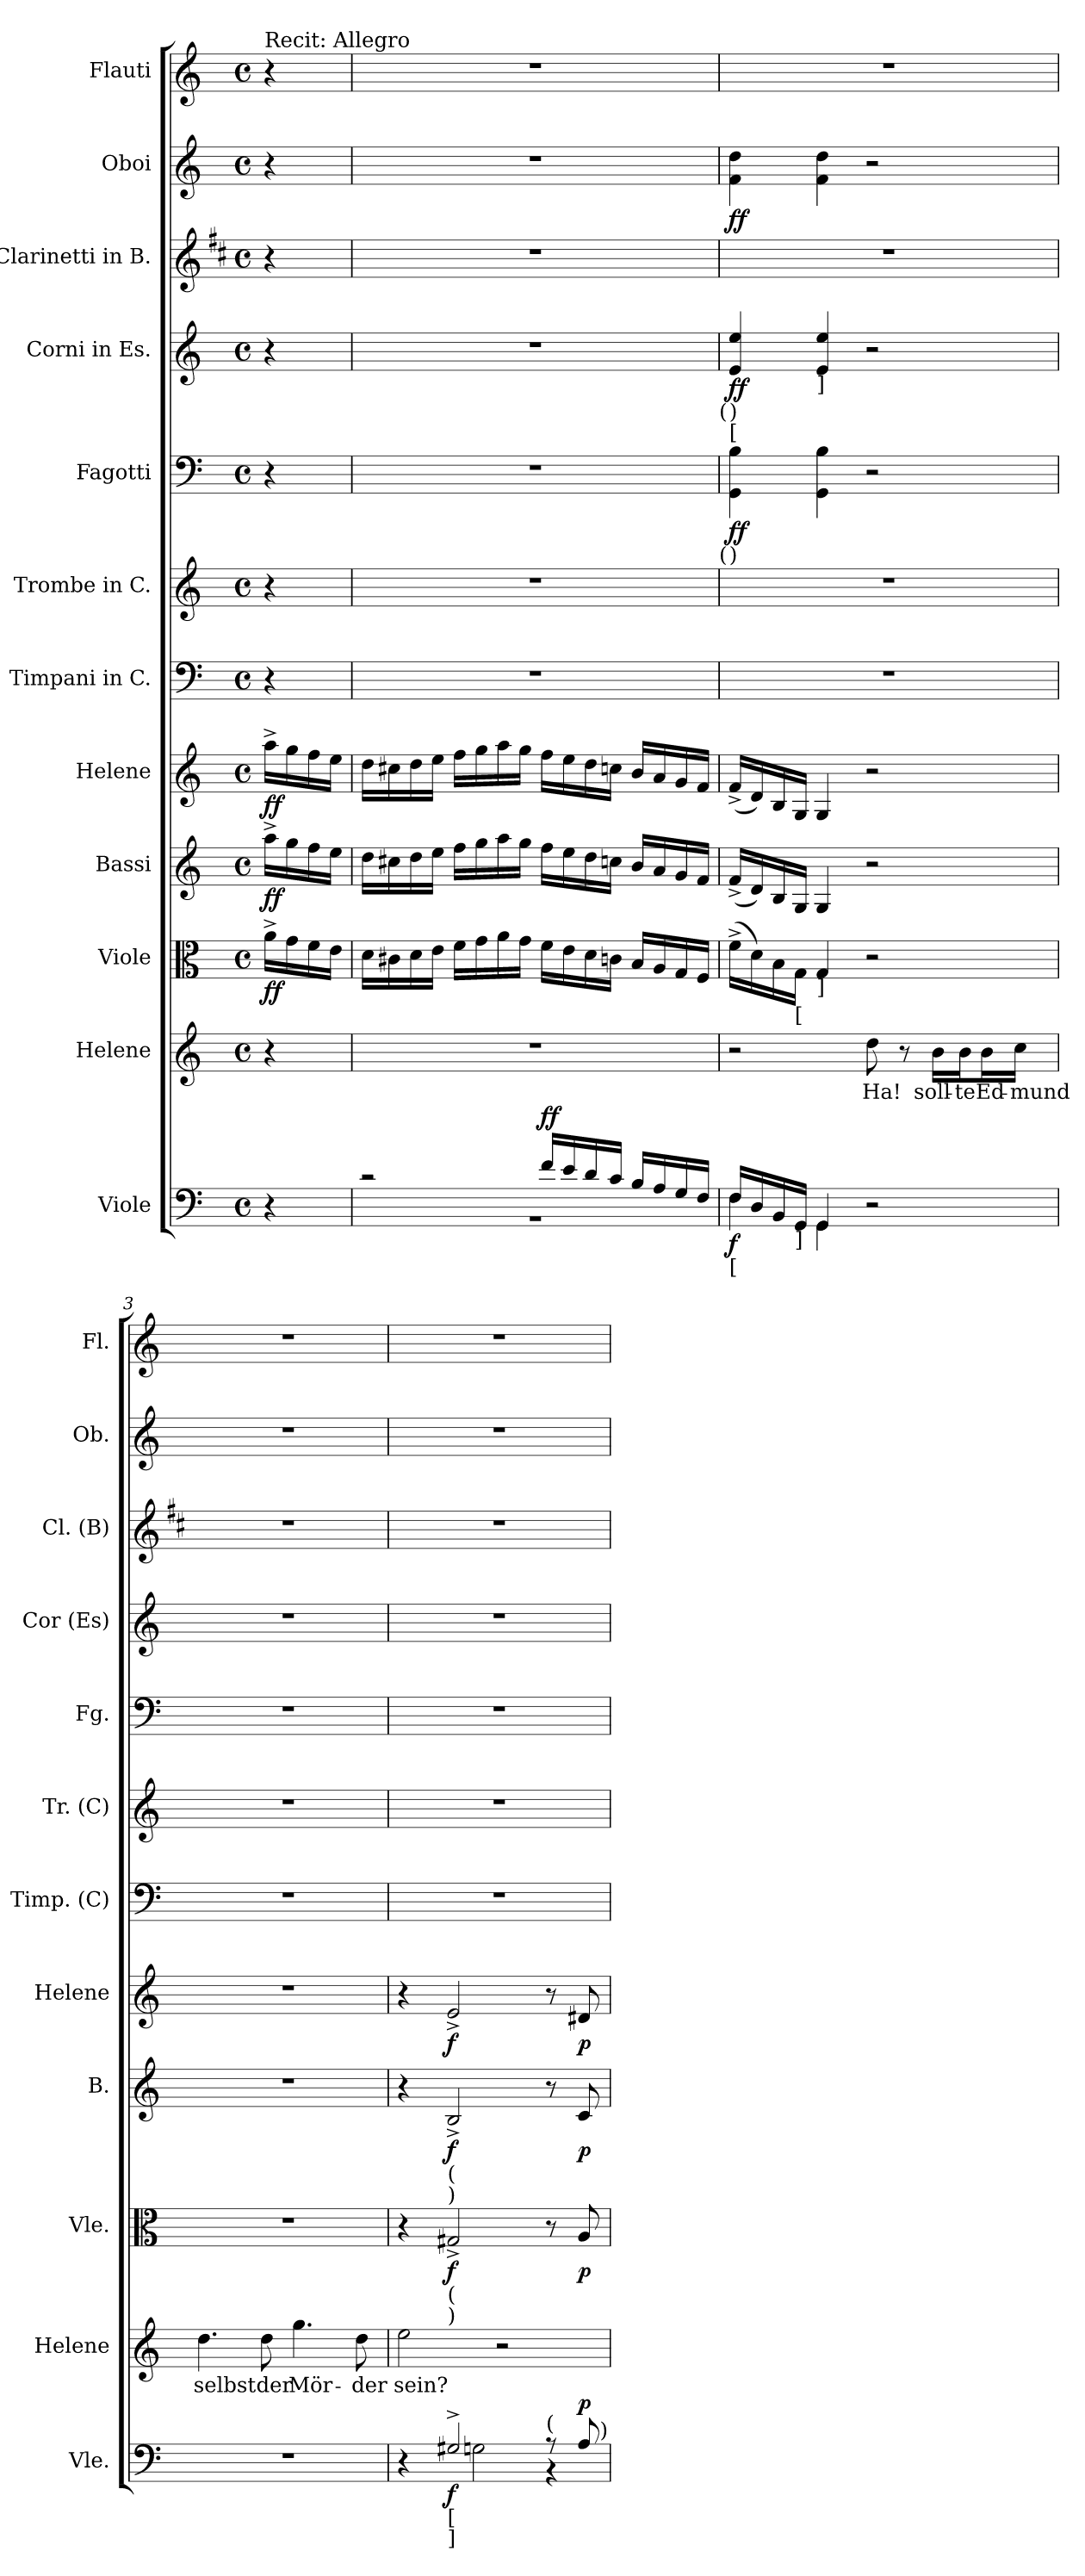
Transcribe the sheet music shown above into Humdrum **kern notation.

**kern	**dynam	**kern	**text	**kern	**dynam	**kern	**dynam	**kern	**dynam	**kern	**kern	**kern	**dynam	**kern	**dynam	**kern	**kern	**dynam	**kern
*part12	*part12	*part11	*part11	*part10	*part10	*part9	*part9	*part8	*part8	*part7	*part6	*part5	*part5	*part4	*part4	*part3	*part2	*part2	*part1
*staff12	*staff12	*staff11	*staff11	*staff10	*staff10	*staff9	*staff9	*staff8	*staff8	*staff7	*staff6	*staff5	*staff5	*staff4	*staff4	*staff3	*staff2	*staff2	*staff1
*I"Viole	*	*I"Helene	*	*I"Viole	*	*I"Bassi	*	*I"Helene	*	*I"Timpani in C.	*I"Trombe in C.	*I"Fagotti	*	*I"Corni in Es.	*	*I"Clarinetti in B.	*I"Oboi	*	*I"Flauti
*I'Vle.	*	*I'Helene	*	*I'Vle.	*	*I'B.	*	*I'Helene	*	*I'Timp. (C)	*I'Tr. (C)	*I'Fg.	*	*I'Cor (Es)	*	*I'Cl. (B)	*I'Ob.	*	*I'Fl.
*clefF4	*	*clefG2	*	*clefC3	*	*clefG2	*	*clefG2	*	*clefF4	*clefG2	*clefF4	*	*clefG2	*	*clefG2	*clefG2	*	*clefG2
*	*	*	*	*	*	*	*	*	*	*	*	*	*	*ITrd4c7	*	*ITrd1c2	*	*	*
*k[]	*	*k[]	*	*k[]	*	*k[]	*	*k[]	*	*k[]	*k[]	*k[]	*	*k[b-]	*	*k[]	*k[]	*	*k[]
*C:	*	*C:	*	*C:	*	*C:	*	*C:	*	*C:	*C:	*C:	*	*F:	*	*C:	*C:	*	*C:
*M4/4	*	*M4/4	*	*M4/4	*	*M4/4	*	*M4/4	*	*M4/4	*M4/4	*M4/4	*	*M4/4	*	*M4/4	*M4/4	*	*M4/4
*met(c)	*	*met(c)	*	*met(c)	*	*met(c)	*	*met(c)	*	*met(c)	*met(c)	*met(c)	*	*met(c)	*	*met(c)	*met(c)	*	*met(c)
=	=	=	=	=	=	=	=	=	=	=	=	=	=	=	=	=	=	=	=
!	!	!	!	!	!	!	!	!	!	!	!	!	!	!	!	!	!	!	!LO:TX:t=Recit&colon; Allegro
!	!	!	!	!	!LO:DY:b	!	!LO:DY:b	!	!LO:DY:b	!	!	!	!	!	!	!	!	!	!
4r	.	4r	.	16a^>\LL	ff	16aa^>\LL	ff	16aa^>\LL	ff	4r	4r	4r	.	4r	.	4r	4r	.	4r
.	.	.	.	16g\	.	16gg\	.	16gg\	.	.	.	.	.	.	.	.	.	.	.
.	.	.	.	16f\	.	16ff\	.	16ff\	.	.	.	.	.	.	.	.	.	.	.
.	.	.	.	16e\JJ	.	16ee\JJ	.	16ee\JJ	.	.	.	.	.	.	.	.	.	.	.
=1	=1	=1	=1	=1	=1	=1	=1	=1	=1	=1	=1	=1	=1	=1	=1	=1	=1	=1	=1
*^	*	*	*	*	*	*	*	*	*	*	*	*	*	*	*	*	*	*	*
2r	1r	.	1r	.	16d\LL	.	16dd\LL	.	16dd\LL	.	1r	1r	1r	.	1r	.	1r	1r	.	1r
.	.	.	.	.	16c#\	.	16cc#\	.	16cc#\	.	.	.	.	.	.	.	.	.	.	.
.	.	.	.	.	16d\	.	16dd\	.	16dd\	.	.	.	.	.	.	.	.	.	.	.
.	.	.	.	.	16e\JJ	.	16ee\JJ	.	16ee\JJ	.	.	.	.	.	.	.	.	.	.	.
.	.	.	.	.	16f\LL	.	16ff\LL	.	16ff\LL	.	.	.	.	.	.	.	.	.	.	.
.	.	.	.	.	16g\	.	16gg\	.	16gg\	.	.	.	.	.	.	.	.	.	.	.
.	.	.	.	.	16a\	.	16aa\	.	16aa\	.	.	.	.	.	.	.	.	.	.	.
.	.	.	.	.	16g\JJ	.	16gg\JJ	.	16gg\JJ	.	.	.	.	.	.	.	.	.	.	.
!	!	!LO:DY:a	!	!	!	!	!	!	!	!	!	!	!	!	!	!	!	!	!	!
16f/LL	.	ff	.	.	16f\LL	.	16ff\LL	.	16ff\LL	.	.	.	.	.	.	.	.	.	.	.
16e/	.	.	.	.	16e\	.	16ee\	.	16ee\	.	.	.	.	.	.	.	.	.	.	.
16d/	.	.	.	.	16d\	.	16dd\	.	16dd\	.	.	.	.	.	.	.	.	.	.	.
16c/JJ	.	.	.	.	16cn\JJ	.	16ccn\JJ	.	16ccn\JJ	.	.	.	.	.	.	.	.	.	.	.
16B/LL	.	.	.	.	16B/LL	.	16b/LL	.	16b/LL	.	.	.	.	.	.	.	.	.	.	.
16A/	.	.	.	.	16A/	.	16a/	.	16a/	.	.	.	.	.	.	.	.	.	.	.
16G/	.	.	.	.	16G/	.	16g/	.	16g/	.	.	.	.	.	.	.	.	.	.	.
16F/JJ	.	.	.	.	16F/JJ	.	16f/JJ	.	16f/JJ	.	.	.	.	.	.	.	.	.	.	.
!	!	!	!	!	!	!	!	!	!	!	!	!	!	!	!LO:TX:b:t=(	!	!	!	!	!
!	!	!	!	!	!	!	!	!	!	!	!	!LO:TX:a:t=(	!	!	!	!	!	!	!	!
=2	=2	=2	=2	=2	=2	=2	=2	=2	=2	=2	=2	=2	=2	=2	=2	=2	=2	=2	=2	=2
!	!	!	!	!	!	!	!	!	!	!	!	!	!	!	!LO:TX:b:t=)	!	!	!	!	!
!	!	!	!	!	!	!	!	!	!	!	!	!	!	!	!LO:TX:b:t=[	!	!	!	!	!
!	!	!	!	!	!	!	!	!	!	!	!	!LO:TX:a:t=)	!	!	!	!	!	!	!	!
!LO:TX:b:t=[	!	!	!	!	!	!	!	!	!	!	!	!	!	!	!	!	!	!	!	!
!	!	!LO:DY:b	!	!	!	!	!	!	!	!	!	!	!	!LO:DY:b	!	!LO:DY:b	!	!	!LO:DY:b	!
16F/LL	4F\)	f	2r	.	(>16f^>\LL	.	(<16f^</LL	.	(<16f^</LL	.	1r	1r	4GG 4B	ff	4A 4a	ff	1r	4f\ 4dd\	ff	1r
16D/	.	.	.	.	16d\)	.	16d/)	.	16d/)	.	.	.	.	.	.	.	.	.	.	.
16BB/	.	.	.	.	16B\	.	16B/	.	16B/	.	.	.	.	.	.	.	.	.	.	.
!	!	!	!	!	!LO:TX:b:t=[	!	!	!	!	!	!	!	!	!	!	!	!	!	!	!
!LO:TX:b:t=]	!	!	!	!	!	!	!	!	!	!	!	!	!	!	!	!	!	!	!	!
(<16GG/JJ	.	.	.	.	16G\JJ	.	16G/JJ	.	16G/JJ	.	.	.	.	.	.	.	.	.	.	.
!	!	!	!	!	!	!	!	!	!	!	!	!	!	!	!LO:TX:b:t=]	!	!	!	!	!
!	!	!	!	!	!LO:TX:b:t=]	!	!	!	!	!	!	!	!	!	!	!	!	!	!	!
4GG/	4GG\	.	.	.	4G/	.	4G/	.	4G/	.	.	.	4GG 4B	.	4A 4a	.	.	4f\ 4dd\	.	.
2r	2ryy	.	8dd\	Ha!	2r	.	2r	.	2r	.	.	.	2r	.	2r	.	.	2r	.	.
.	.	.	8r	.	.	.	.	.	.	.	.	.	.	.	.	.	.	.	.	.
.	.	.	16b\LL	soll-	.	.	.	.	.	.	.	.	.	.	.	.	.	.	.	.
.	.	.	16b\J	te	.	.	.	.	.	.	.	.	.	.	.	.	.	.	.	.
.	.	.	16b\L	Ed-	.	.	.	.	.	.	.	.	.	.	.	.	.	.	.	.
.	.	.	16cc\JJ	mund	.	.	.	.	.	.	.	.	.	.	.	.	.	.	.	.
*v	*v	*	*	*	*	*	*	*	*	*	*	*	*	*	*	*	*	*	*	*
!!LO:PB:g=z
=3	=3	=3	=3	=3	=3	=3	=3	=3	=3	=3	=3	=3	=3	=3	=3	=3	=3	=3	=3
1r	.	4.dd\	selbst	1r	.	1r	.	1r	.	1r	1r	1r	.	1r	.	1r	1r	.	1r
.	.	8dd\	der	.	.	.	.	.	.	.	.	.	.	.	.	.	.	.	.
.	.	4.gg\	Mör-	.	.	.	.	.	.	.	.	.	.	.	.	.	.	.	.
.	.	8dd\	der	.	.	.	.	.	.	.	.	.	.	.	.	.	.	.	.
=4	=4	=4	=4	=4	=4	=4	=4	=4	=4	=4	=4	=4	=4	=4	=4	=4	=4	=4	=4
*^	*	*	*	*	*	*	*	*	*	*	*	*	*	*	*	*	*	*	*
4r	4ryy	.	2ee\	sein?	4r	.	4r	.	4r	.	1r	1r	1r	.	1r	.	1r	1r	.	1r
!	!	!	!	!	!	!	!LO:TX:b:t=(	!	!	!	!	!	!	!	!	!	!	!	!	!
!	!	!	!	!	!	!	!LO:TX:b:t=)	!	!	!	!	!	!	!	!	!	!	!	!	!
!	!	!	!	!	!LO:TX:b:t=(	!	!	!	!	!	!	!	!	!	!	!	!	!	!	!
!	!	!	!	!	!LO:TX:b:t=)	!	!	!	!	!	!	!	!	!	!	!	!	!	!	!
!LO:TX:b:t=[	!	!	!	!	!	!	!	!	!	!	!	!	!	!	!	!	!	!	!	!
!LO:TX:b:t=]	!	!	!	!	!	!	!	!	!	!	!	!	!	!	!	!	!	!	!	!
!	!	!LO:DY:b	!	!	!	!LO:DY:b	!	!LO:DY:b	!	!LO:DY:b	!	!	!	!	!	!	!	!	!	!
2G#^>/	2G\	f	.	.	2G#^</	f	2B^</	f	2e^</	f	.	.	.	.	.	.	.	.	.	.
.	.	.	2r	.	.	.	.	.	.	.	.	.	.	.	.	.	.	.	.	.
!LO:TX:a:t=(	!	!	!	!	!	!	!	!	!	!	!	!	!	!	!	!	!	!	!	!
8r	4r	.	.	.	8r	.	8r	.	8r	.	.	.	.	.	.	.	.	.	.	.
!	!	!LO:DY:a	!	!	!	!LO:DY:b	!	!LO:DY:b	!	!LO:DY:b	!	!	!	!	!	!	!	!	!	!
8A/	.	p	.	.	8A/	p	8c/	p	8d#/	p	.	.	.	.	.	.	.	.	.	.
*v	*v	*	*	*	*	*	*	*	*	*	*	*	*	*	*	*	*	*	*	*
!LO:TX:a:t=)	!	!	!	!	!	!	!	!	!	!	!	!	!	!	!	!	!	!	!
=	=	=	=	=	=	=	=	=	=	=	=	=	=	=	=	=	=	=	=
*-	*-	*-	*-	*-	*-	*-	*-	*-	*-	*-	*-	*-	*-	*-	*-	*-	*-	*-	*-
